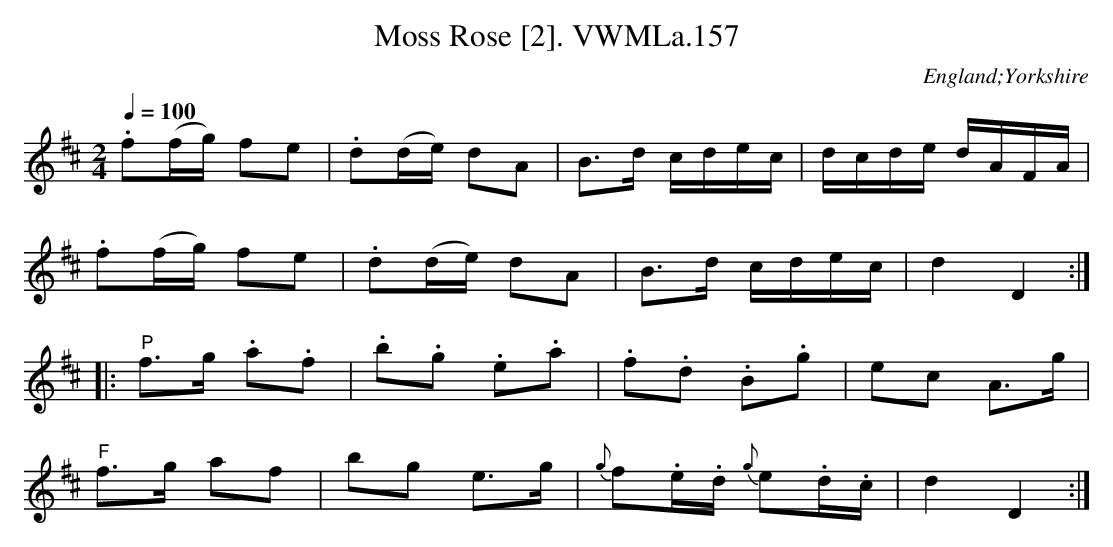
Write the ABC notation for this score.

X:1
T:Moss Rose [2]. VWMLa.157
O:England;Yorkshire
M:2/4
L:1/8
Q:1/4=100
K:D
.f(f/g/) fe|.d(d/e/) dA|B>d c/d/e/c/|d/c/d/e/ d/A/F/A/|
.f(f/g/) fe|.d(d/e/) dA|B>d c/d/e/c/|d2 D2:|
|:"P"f>g .a.f|.b.g .e.a|.f.d .B.g|ec A>g|
"^F"f>g af|bg e>g|{g}f.e/.d/ {g}e.d/.c/|d2 D2:|
